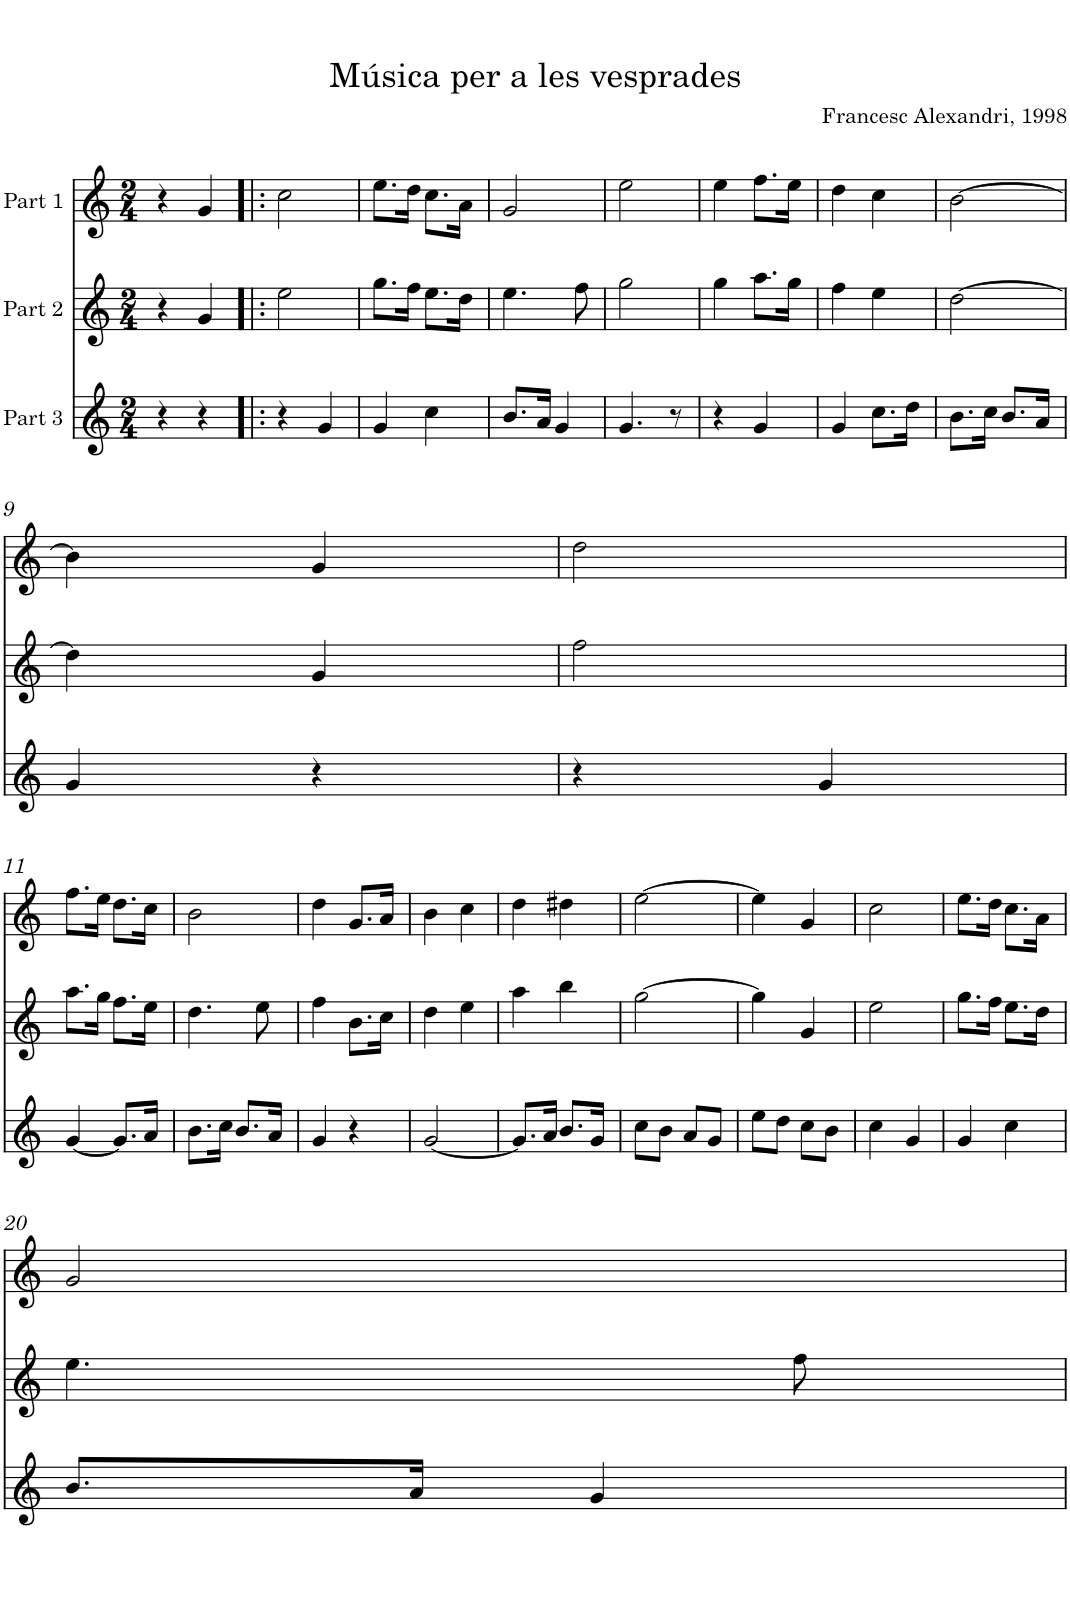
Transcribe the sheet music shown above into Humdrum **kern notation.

**kern	**kern	**kern
*part3	*part2	*part1
*staff3	*staff2	*staff1
*I"Part 3	*I"Part 2	*I"Part 1
*clefG2	*clefG2	*clefG2
*k[]	*k[]	*k[]
*M2/4	*M2/4	*M2/4
=1	=1	=1
4r	4r	4r
4r	4g/	4g/
=2!|:	=2!|:	=2!|:
4r	2ee\	2cc\
4g/	.	.
=3	=3	=3
4g/	8.gg\L	8.ee\L
.	16ff\Jk	16dd\Jk
4cc\	8.ee\L	8.cc\L
.	16dd\Jk	16a\Jk
=4	=4	=4
8.b/L	4.ee\	2g/
16a/Jk	.	.
4g/	.	.
.	8ff\	.
=5	=5	=5
4.g/	2gg\	2ee\
8r	.	.
=6	=6	=6
4r	4gg\	4ee\
4g/	8.aa\L	8.ff\L
.	16gg\Jk	16ee\Jk
=7	=7	=7
4g/	4ff\	4dd\
8.cc\L	4ee\	4cc\
16dd\Jk	.	.
=8	=8	=8
8.b\L	[2dd\	[2b\
16cc\Jk	.	.
8.b/L	.	.
16a/Jk	.	.
!!LO:LB:g=z
=9	=9	=9
4g/	4dd\]	4b\]
4r	4g/	4g/
=10	=10	=10
4r	2ff\	2dd\
4g/	.	.
!!LO:LB:g=z
=11	=11	=11
[4g/	8.aa\L	8.ff\L
.	16gg\Jk	16ee\Jk
8.g/L]	8.ff\L	8.dd\L
16a/Jk	16ee\Jk	16cc\Jk
=12	=12	=12
8.b\L	4.dd\	2b\
16cc\Jk	.	.
8.b/L	.	.
.	8ee\	.
16a/Jk	.	.
=13	=13	=13
4g/	4ff\	4dd\
4r	8.b\L	8.g/L
.	16cc\Jk	16a/Jk
=14	=14	=14
[2g/	4dd\	4b\
.	4ee\	4cc\
=15	=15	=15
8.g/L]	4aa\	4dd\
16a/Jk	.	.
8.b/L	4bb\	4dd#X\
16g/Jk	.	.
=16	=16	=16
8cc\L	[2gg\	[2ee\
8b\J	.	.
8a/L	.	.
8g/J	.	.
=17	=17	=17
8ee\L	4gg\]	4ee\]
8dd\J	.	.
8cc\L	4g/	4g/
8b\J	.	.
=18	=18	=18
4cc\	2ee\	2cc\
4g/	.	.
=19	=19	=19
4g/	8.gg\L	8.ee\L
.	16ff\Jk	16dd\Jk
4cc\	8.ee\L	8.cc\L
.	16dd\Jk	16a\Jk
!!LO:LB:g=z
=20	=20	=20
8.b/L	4.ee\	2g/
16a/Jk	.	.
4g/	.	.
.	8ff\	.
=	=	=
*-	*-	*-
